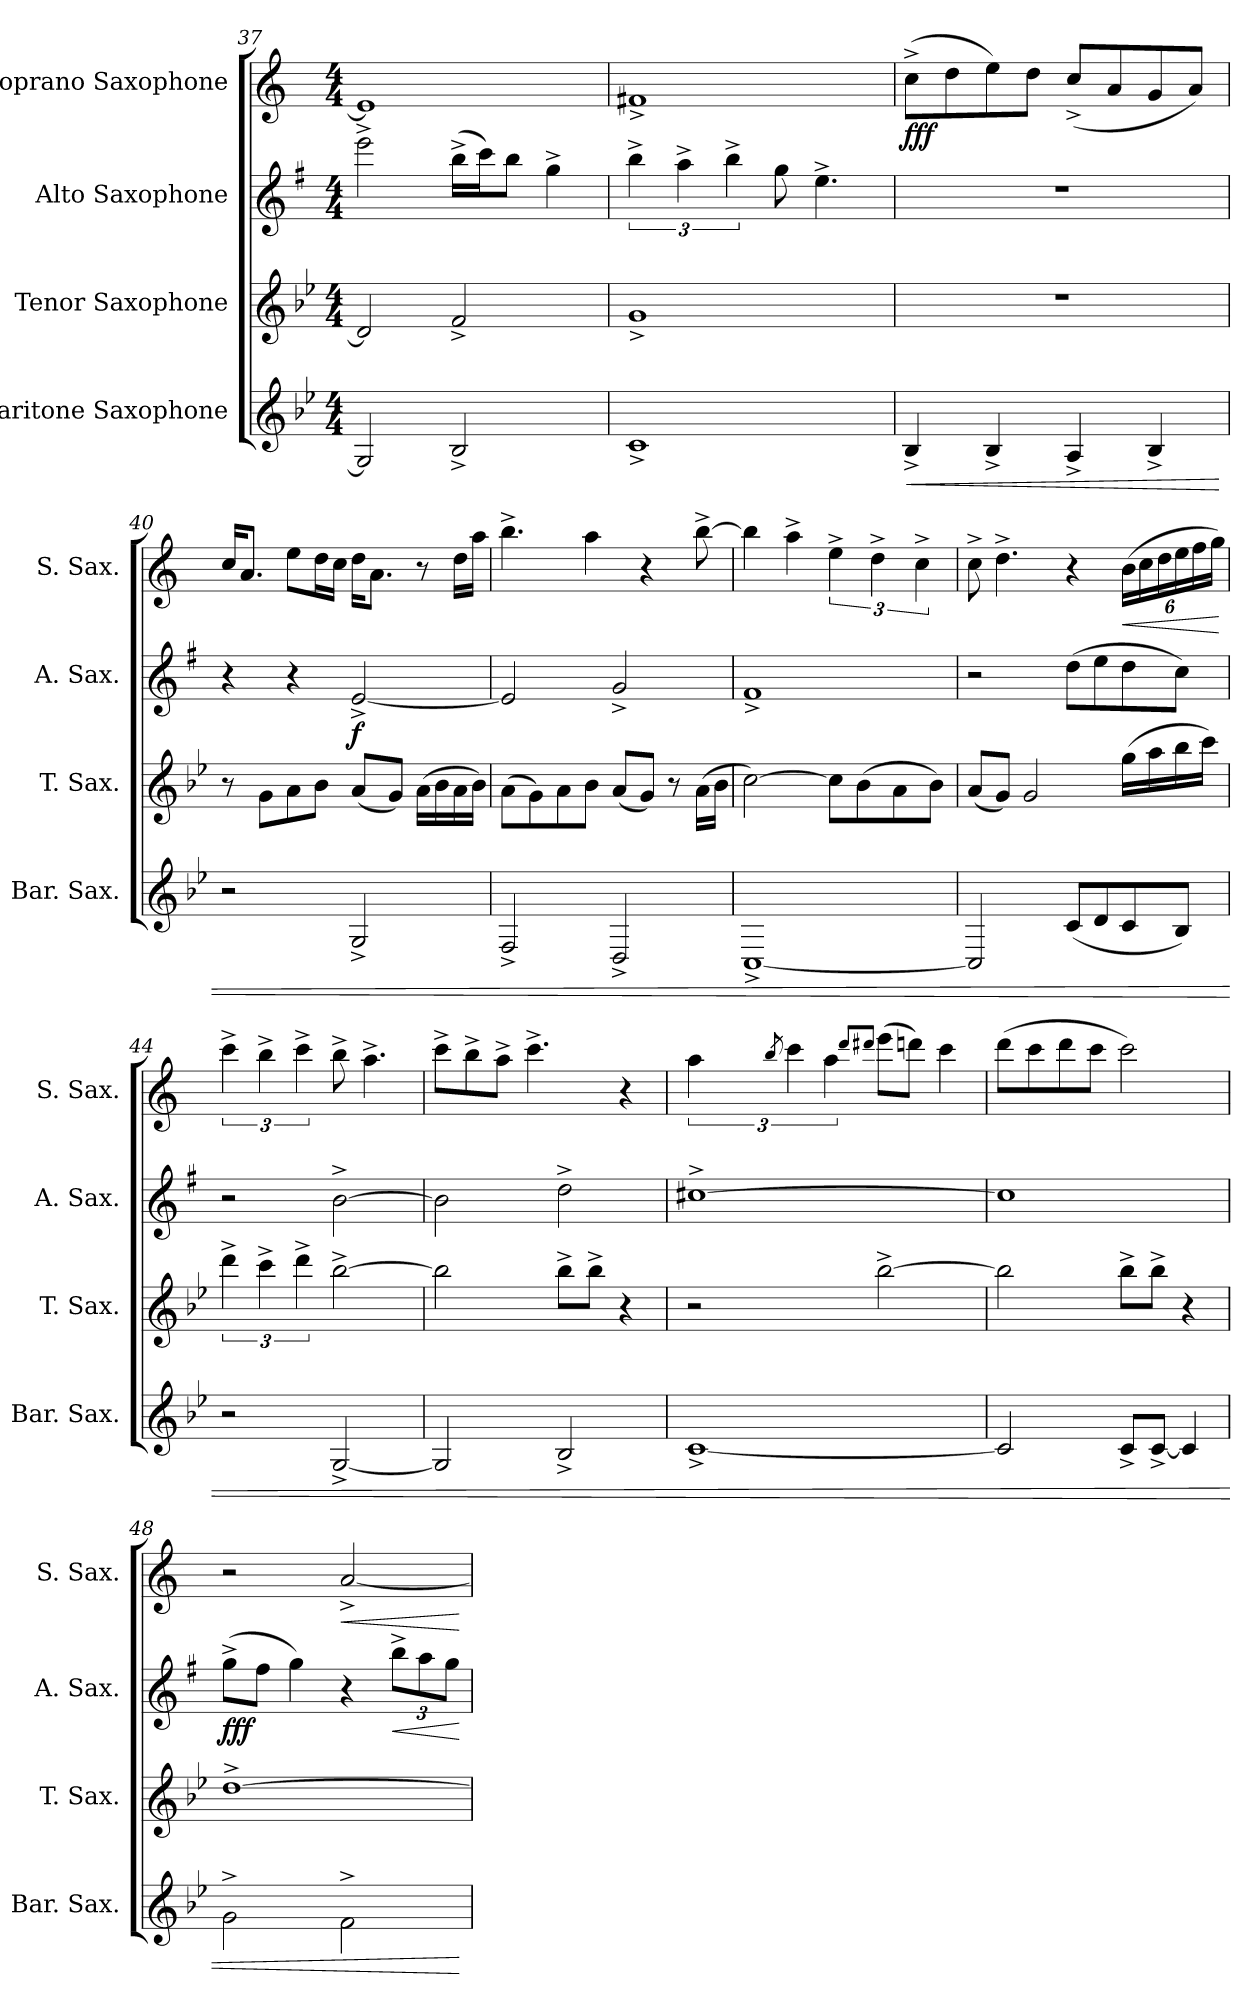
**kern	**dynam	**kern	**kern	**dynam	**kern	**dynam
*part4	*part4	*part3	*part2	*part2	*part1	*part1
*staff4	*staff4	*staff3	*staff2	*staff2	*staff1	*staff1
*I"Baritone Saxophone	*	*I"Tenor Saxophone	*I"Alto Saxophone	*	*I"Soprano Saxophone	*
*I'Bar. Sax.	*	*I'T. Sax.	*I'A. Sax.	*	*I'S. Sax.	*
!!LO:LB:g=z
*clefG2	*	*clefG2	*clefG2	*	*clefG2	*
*ITrd12c21	*	*ITrd8c14	*ITrd5c9	*	*ITrd1c2	*
*k[b-e-]	*	*k[b-e-]	*k[b-e-]	*	*k[b-e-]	*
*M4/4	*	*M4/4	*M4/4	*	*M4/4	*
=37	=37	=37	=37	=37	=37	=37
2GG/]	.	2D/]	2gg^\	.	1d]	.
2BB-^/	.	2F^/	(16dd^\LL	.	.	.
.	.	.	16ee-\J)	.	.	.
.	.	.	8dd\J	.	.	.
.	.	.	4b-^\	.	.	.
=38	=38	=38	=38	=38	=38	=38
1C^	.	1G^	6dd^\	.	1en^	.
.	.	.	6cc^\	.	.	.
.	.	.	6dd^\	.	.	.
.	.	.	8b-\	.	.	.
.	.	.	4.g^\	.	.	.
=39	=39	=39	=39	=39	=39	=39
!	!LO:HP:b	!	!	!	!	!LO:DY:b
4BB-^/	<	1r	1r	.	(8b-^\L	fff
.	.	.	.	.	8cc\	.
4BB-^/	.	.	.	.	8dd\)	.
.	.	.	.	.	8cc\J	.
4AA^/	.	.	.	.	(8b-^/L	.
.	.	.	.	.	8g/	.
4BB-^/	.	.	.	.	8f/	.
.	.	.	.	.	8g/J)	.
=40	=40	=40	=40	=40	=40	=40
2r	.	8r	4r	.	16b-/KL	.
.	.	.	.	.	8.g/J	.
.	.	8G\L	.	.	.	.
.	.	8A\	4r	.	8dd\L	.
.	.	8B-\J	.	.	16cc\L	.
.	.	.	.	.	16b-\JJ	.
!	!	!	!	!LO:DY:b	!	!
2GG^/	.	(8A/L	[2G^/	f	16cc\KL	.
.	.	.	.	.	8.g\J	.
.	.	8G/J)	.	.	.	.
.	.	(16A\LL	.	.	8r	.
.	.	16B-\	.	.	.	.
.	.	16A\	.	.	16cc\LL	.
.	.	16B-\JJ)	.	.	16gg\JJ	.
!!LO:LB:g=z
=41	=41	=41	=41	=41	=41	=41
2FF^/	.	(8A\L	2G/]	.	4.aa^\	.
.	.	8G\)	.	.	.	.
.	.	8A\	.	.	.	.
.	.	8B-\J	.	.	4gg\	.
2DD^/	.	(8A/L	2B-^/	.	.	.
.	.	8G/J)	.	.	4r	.
.	.	8r	.	.	.	.
.	.	(16A\LL	.	.	[8aa^\	.
.	.	16B-\JJ	.	.	.	.
=42	=42	=42	=42	=42	=42	=42
[1CC^	.	[2c\)	1A^	.	4aa\]	.
.	.	.	.	.	4gg^\	.
.	.	8c\L]	.	.	6dd^\	.
.	.	(8B-\	.	.	.	.
.	.	.	.	.	6cc^\	.
.	.	8A\	.	.	.	.
.	.	.	.	.	6b-^\	.
.	.	8B-\J)	.	.	.	.
=43	=43	=43	=43	=43	=43	=43
2CC/]	.	(8A/L	2r	.	8b-^\	.
.	.	8G/J)	.	.	4.cc^\	.
.	.	2G/	.	.	.	.
(8C/L	.	.	(8f\L	.	4r	.
8D/	.	.	8g\	.	.	.
*	*	*	*	*	*Xbrackettup	*
!	!	!	!	!	!	!LO:HP:b
8C/	.	(16g\LL	8f\	.	(24a\LL	<
.	.	.	.	.	24b-\	.
.	.	16a\	.	.	.	.
.	.	.	.	.	24cc\	.
8BB-/J)	.	16b-\	8e-\J)	.	24dd\	.
.	.	.	.	.	24ee-\	.
.	.	16cc\JJ)	.	.	.	.
.	.	.	.	.	24ff\JJ)	.
.	.	.	.	.	.	[
=44	=44	=44	=44	=44	=44	=44
*	*	*	*	*	*brackettup	*
2r	.	6dd^\	2r	.	6bb-^\	.
.	.	6cc^\	.	.	6aa^\	.
.	.	6dd^\	.	.	6bb-^\	.
[2GG^/	.	[2b-^\	[2d^\	.	8aa^\	.
.	.	.	.	.	4.gg^\	.
=45	=45	=45	=45	=45	=45	=45
2GG/]	.	2b-\]	2d\]	.	8bb-^\L	.
.	.	.	.	.	8aa^\	.
.	.	.	.	.	8gg^\J	.
.	.	.	.	.	4.bb-^\	.
2BB-^/	.	8b-^\L	2f^\	.	.	.
.	.	8b-^\J	.	.	.	.
.	.	4r	.	.	4r	.
!!LO:PB:g=z
=46	=46	=46	=46	=46	=46	=46
[1C^	.	2r	[1en^	.	6gg\	.
.	.	.	.	.	8qaa/	.
.	.	.	.	.	6bb-\	.
.	.	.	.	.	6gg\	.
.	.	.	.	.	8qccc/L	.
.	.	.	.	.	8qccc#X/J	.
.	.	[2b-^\	.	.	(8ddd\L	.
.	.	.	.	.	8cccn\J)	.
.	.	.	.	.	4bb-\	.
=47	=47	=47	=47	=47	=47	=47
2C/]	.	2b-\]	1e]	.	(8ccc\L	.
.	.	.	.	.	8bb-\	.
.	.	.	.	.	8ccc\	.
.	.	.	.	.	8bb-\J	.
8C^/L	.	8b-^\L	.	.	2bb-\)	.
[8C^/J	.	8b-^\J	.	.	.	.
4C/]	.	4r	.	.	.	.
=48	=48	=48	=48	=48	=48	=48
!	!	!	!	!LO:DY:b	!	!
2G^\	.	[1d^	(8b-^\L	fff	2r	.
.	.	.	8a\J	.	.	.
.	.	.	4b-\)	.	.	.
!	!	!	!	!	!	!LO:HP:b
2F^\	.	.	4r	.	[2g^/	<
*	*	*	*Xbrackettup	*	*	*
!	!	!	!	!LO:HP:b	!	!
.	.	.	12dd^\L	<	.	.
.	.	.	12cc\	.	.	.
.	.	.	12b-\J	.	.	.
.	[	.	.	[	.	[
=	=	=	=	=	=	=
*-	*-	*-	*-	*-	*-	*-
